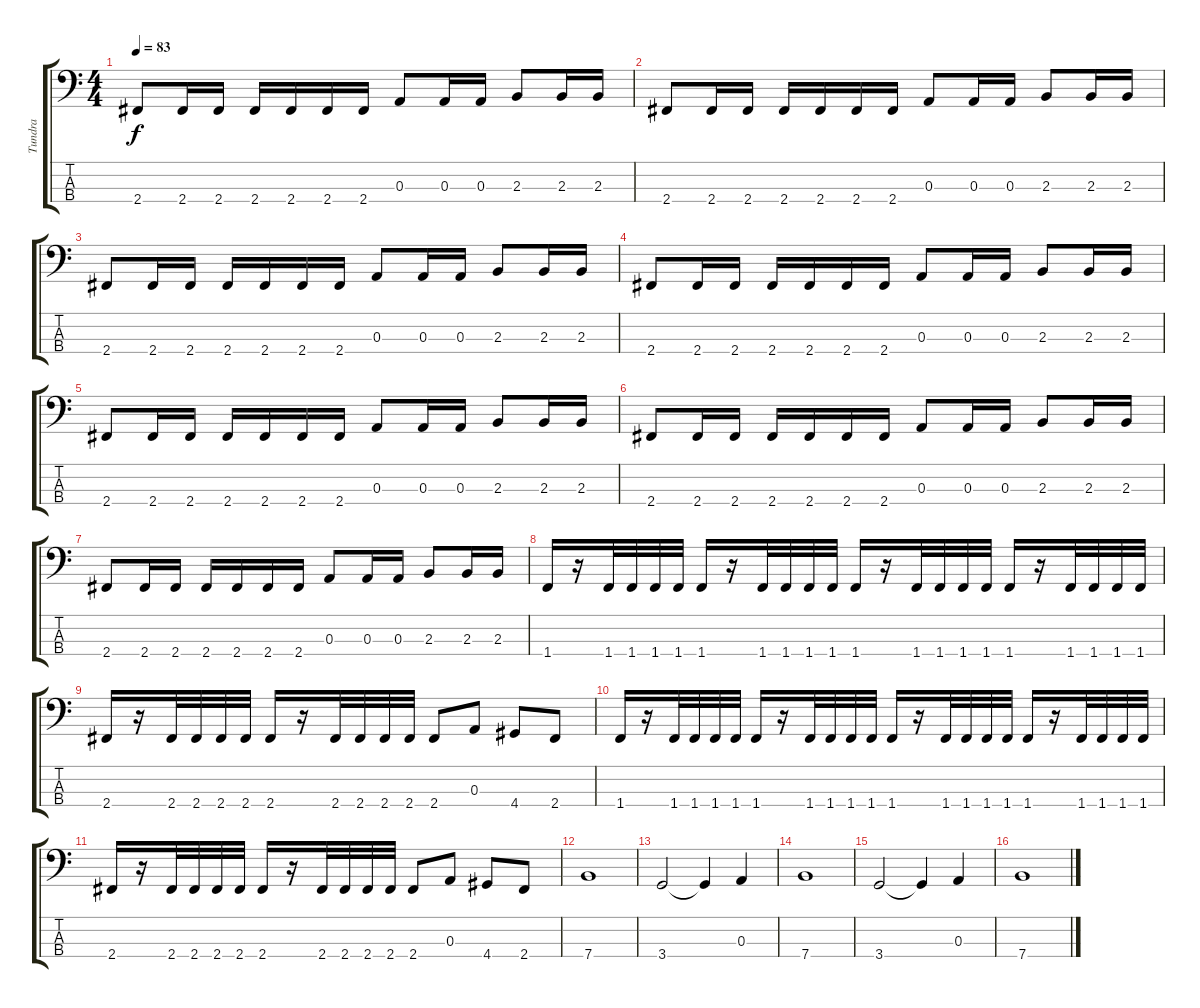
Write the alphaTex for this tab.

\track ("Tundra" "Tundra") {instrument electricbasspick}
\staff {score tabs}
\tuning (G2 D2 A1 E1) {hide}
\ts (4 4)
\tempo 83
\clef f4
\ks c
2.4.8{dy f} 2.4.16 2.4.16 2.4.16 2.4.16 2.4.16 2.4.16 0.3.8 0.3.16 0.3.16 2.3.8 2.3.16 2.3.16 |
2.4.8 2.4.16 2.4.16 2.4.16 2.4.16 2.4.16 2.4.16 0.3.8 0.3.16 0.3.16 2.3.8 2.3.16 2.3.16 |
2.4.8 2.4.16 2.4.16 2.4.16 2.4.16 2.4.16 2.4.16 0.3.8 0.3.16 0.3.16 2.3.8 2.3.16 2.3.16 |
2.4.8 2.4.16 2.4.16 2.4.16 2.4.16 2.4.16 2.4.16 0.3.8 0.3.16 0.3.16 2.3.8 2.3.16 2.3.16 |
2.4.8 2.4.16 2.4.16 2.4.16 2.4.16 2.4.16 2.4.16 0.3.8 0.3.16 0.3.16 2.3.8 2.3.16 2.3.16 |
2.4.8 2.4.16 2.4.16 2.4.16 2.4.16 2.4.16 2.4.16 0.3.8 0.3.16 0.3.16 2.3.8 2.3.16 2.3.16 |
2.4.8 2.4.16 2.4.16 2.4.16 2.4.16 2.4.16 2.4.16 0.3.8 0.3.16 0.3.16 2.3.8 2.3.16 2.3.16 |
1.4.16 r.16 1.4.32 1.4.32 1.4.32 1.4.32 1.4.16 r.16 1.4.32 1.4.32 1.4.32 1.4.32 1.4.16 r.16 1.4.32 1.4.32 1.4.32 1.4.32 1.4.16 r.16 1.4.32 1.4.32 1.4.32 1.4.32 |
2.4.16 r.16 2.4.32 2.4.32 2.4.32 2.4.32 2.4.16 r.16 2.4.32 2.4.32 2.4.32 2.4.32 2.4.8 0.3.8 4.4.8 2.4.8 |
1.4.16 r.16 1.4.32 1.4.32 1.4.32 1.4.32 1.4.16 r.16 1.4.32 1.4.32 1.4.32 1.4.32 1.4.16 r.16 1.4.32 1.4.32 1.4.32 1.4.32 1.4.16 r.16 1.4.32 1.4.32 1.4.32 1.4.32 |
2.4.16 r.16 2.4.32 2.4.32 2.4.32 2.4.32 2.4.16 r.16 2.4.32 2.4.32 2.4.32 2.4.32 2.4.8 0.3.8 4.4.8 2.4.8 |
7.4.1 |
3.4.2 3.4{t}.4 0.3.4 |
7.4.1 |
3.4.2 3.4{t}.4 0.3.4 |
7.4.1
